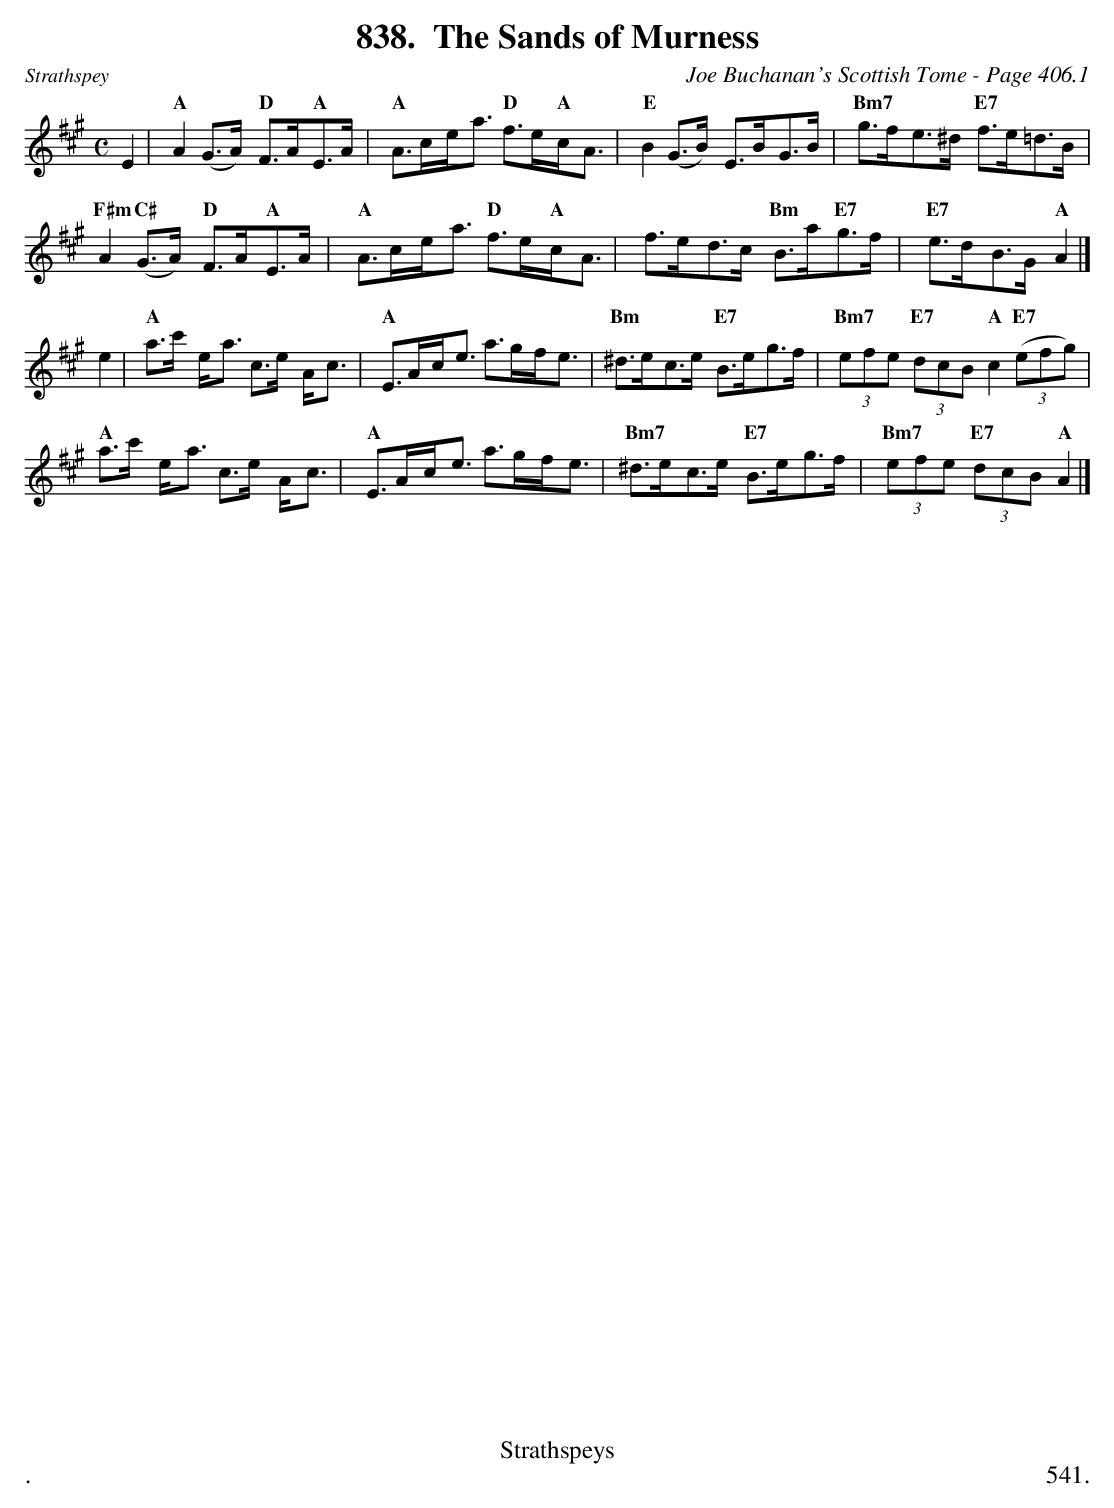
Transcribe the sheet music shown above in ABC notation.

X:1
T:Sands of Murness, The
C:Joe Buchanan's Scottish Tome - Page 406.1
M:C
K:A
E2 | "A"A2 (G>A) "D"F>A"A"E>A | "A"A>ce<a "D"f>e"A"c<A | "E"B2 (G>B) E>BG>B | "Bm7"g>fe>^d "E7"f>e=d>B |
"F#m"A2 "C#"(G>A) "D"F>A"A"E>A | "A"A>ce<a "D"f>e"A"c<A | ""f>ed>c "Bm"B>a"E7"g>f | "E7"e>dB>G "A"A2 |]
e2 | "A"a>c' e<a c>e A<c | "A"E>Ac<e a>gf<e | "Bm"^d>ec>e "E7"B>eg>f | "Bm7"(3efe "E7"(3dcB "A"c2 "E7"((3efg) |
"A"a>c' e<a c>e A<c | "A"E>Ac<e a>gf<e | "Bm7"^d>ec>e "E7"B>eg>f | "Bm7"(3efe "E7"(3dcB "A"A2 |]
